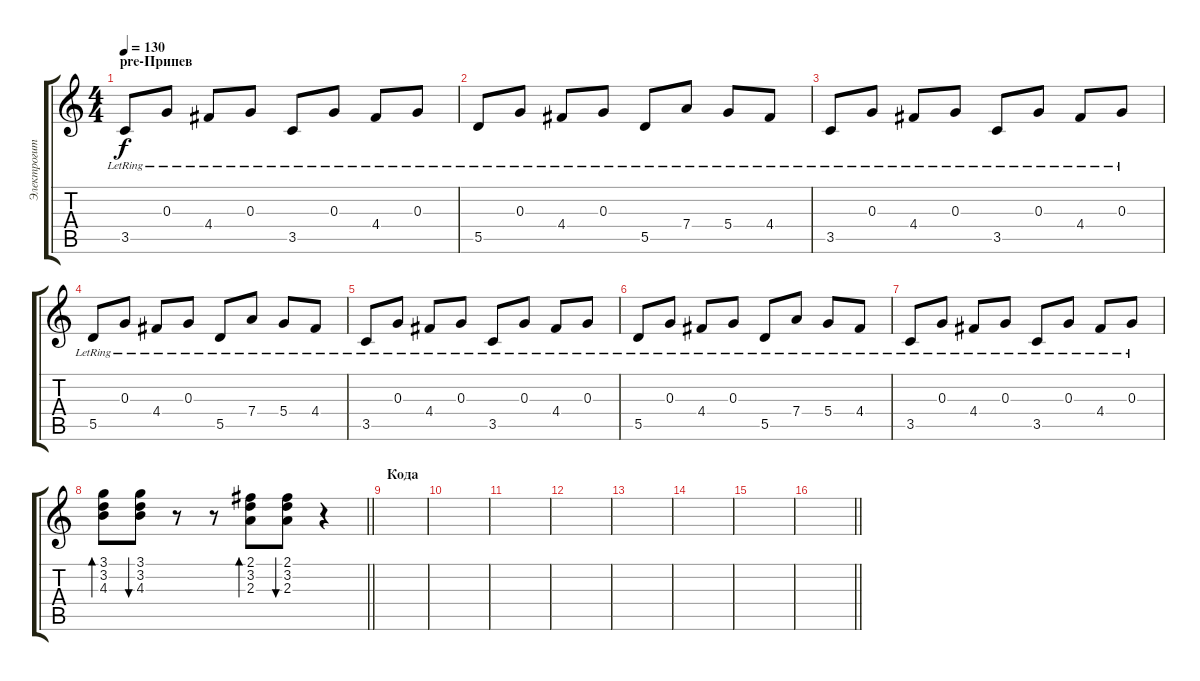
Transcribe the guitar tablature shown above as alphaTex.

\track ("Электрогит" "Электрогит") {instrument electricguitarclean}
\staff {score tabs}
\tuning (E4 B3 G3 D3 A2 E2) {hide}
\ts (4 4)
\section ("" "pre-Припев")
\tempo 130
\clef g2
\ks c
3.5{lr}.8{dy f} 0.3{lr}.8 4.4{lr}.8 0.3{lr}.8 3.5{lr}.8 0.3{lr}.8 4.4{lr}.8 0.3{lr}.8 |
5.5{lr}.8 0.3{lr}.8 4.4{lr}.8 0.3{lr}.8 5.5{lr}.8 7.4{lr}.8 5.4{lr}.8 4.4{lr}.8 |
3.5{lr}.8 0.3{lr}.8 4.4{lr}.8 0.3{lr}.8 3.5{lr}.8 0.3{lr}.8 4.4{lr}.8 0.3{lr}.8 |
5.5{lr}.8 0.3{lr}.8 4.4{lr}.8 0.3{lr}.8 5.5{lr}.8 7.4{lr}.8 5.4{lr}.8 4.4{lr}.8 |
3.5{lr}.8 0.3{lr}.8 4.4{lr}.8 0.3{lr}.8 3.5{lr}.8 0.3{lr}.8 4.4{lr}.8 0.3{lr}.8 |
5.5{lr}.8 0.3{lr}.8 4.4{lr}.8 0.3{lr}.8 5.5{lr}.8 7.4{lr}.8 5.4{lr}.8 4.4{lr}.8 |
3.5{lr}.8 0.3{lr}.8 4.4{lr}.8 0.3{lr}.8 3.5{lr}.8 0.3{lr}.8 4.4{lr}.8 0.3{lr}.8 |
\barLineRight lightlight
(3.1 3.2 4.3).8{bd 60} (3.1 3.2 4.3).8{bu 60} r.8 r.8 (2.1 3.2 2.3).8{bd 60} (2.1 3.2 2.3).8{bu 60} r.4 |
\section ("" "Кода")
|
|
|
|
|
|
|
\barLineRight lightlight
